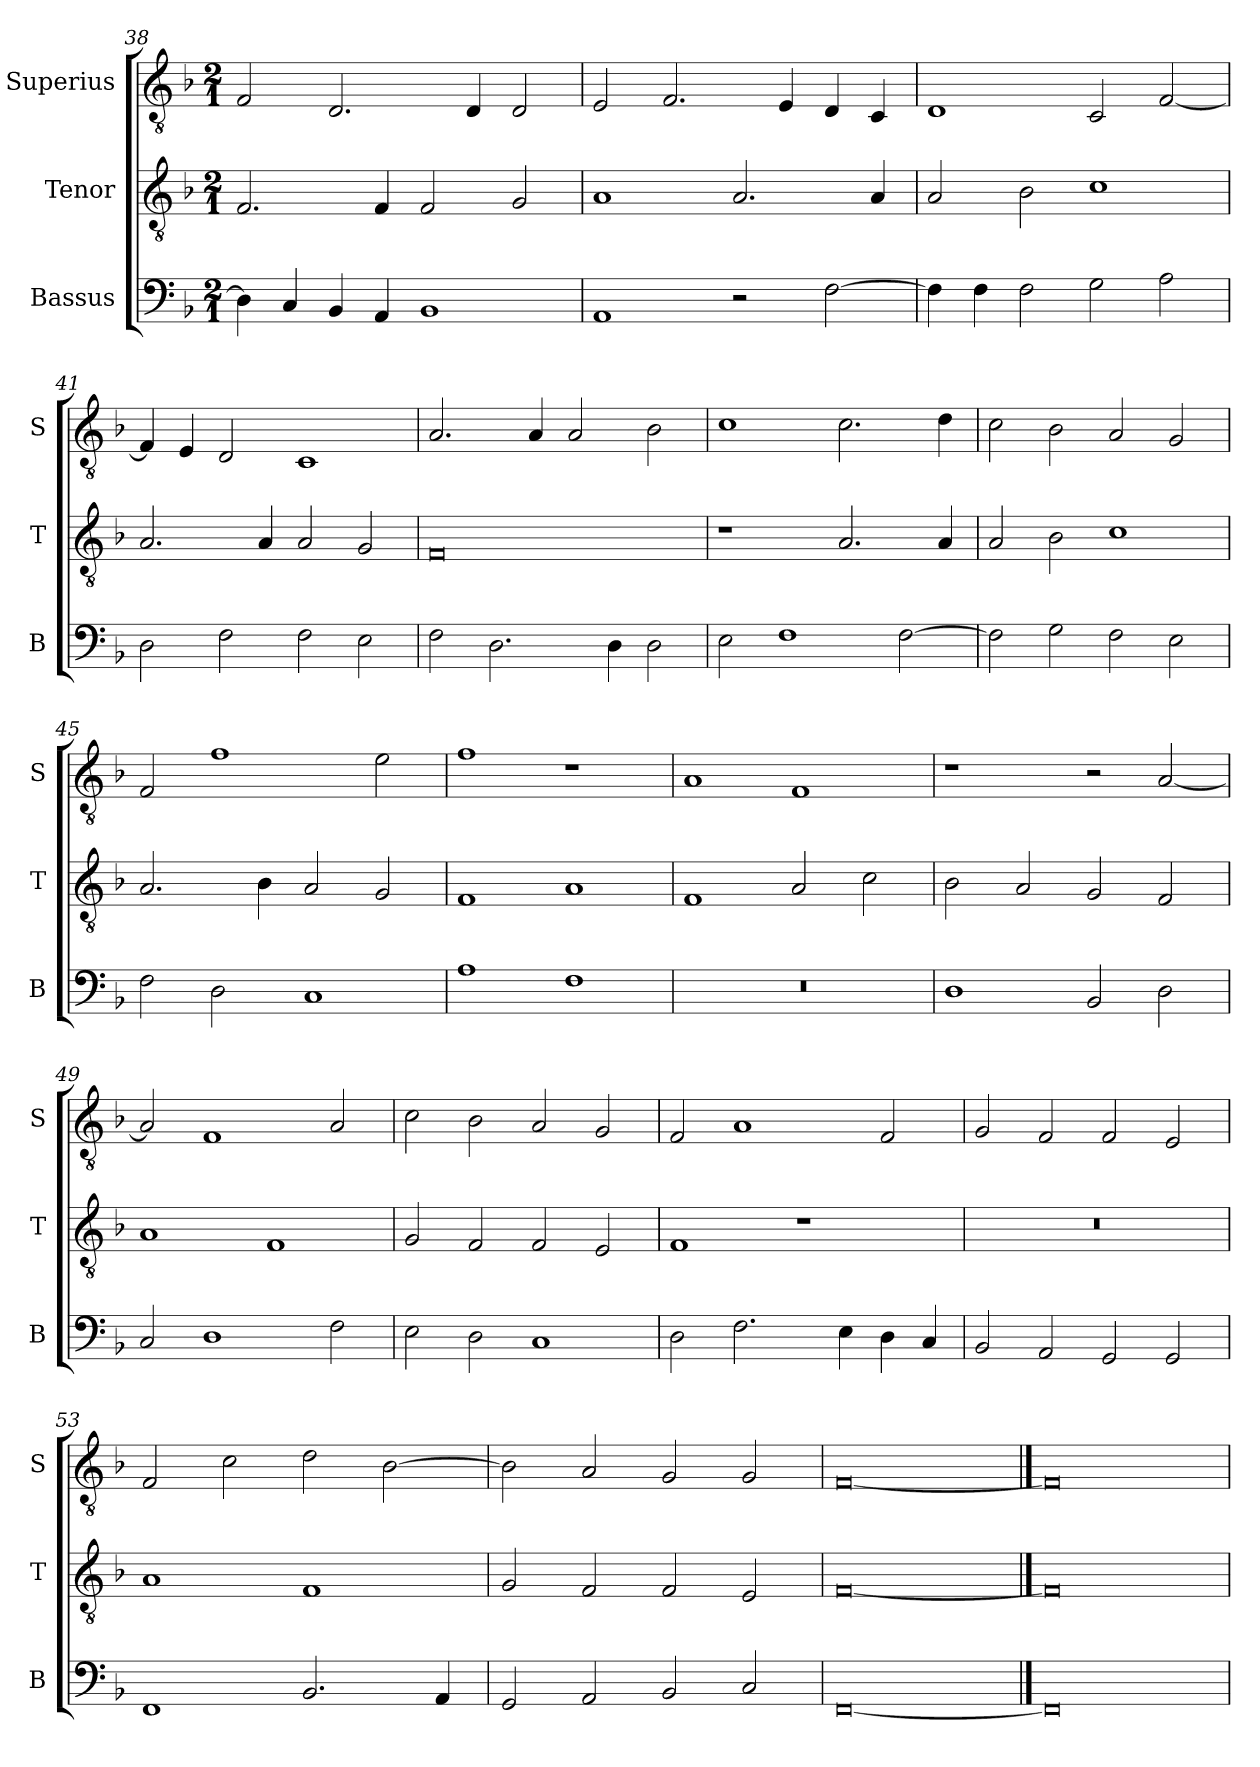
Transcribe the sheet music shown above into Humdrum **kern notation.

**kern	**kern	**kern
*part3	*part2	*part1
*staff3	*staff2	*staff1
*I"Bassus	*I"Tenor	*I"Superius
*I'B	*I'T	*I'S
*clefF4	*clefGv2	*clefGv2
*k[b-]	*k[b-]	*k[b-]
*F:	*F:	*F:
*M2/1	*M2/1	*M2/1
=38	=38	=38
4D]	2.F	2F
4C	.	.
4BB-	.	2.D
4AA	4F	.
1BB-	2F	.
.	.	4D
.	2G	2D
=39	=39	=39
1AA	1A	2E
.	.	2.F
2r	2.A	.
.	.	4E
[2F	.	4D
.	4A	4C
=40	=40	=40
4F]	2A	1D
4F	.	.
2F	2B-	.
2G	1c	2C
2A	.	[2F
=41	=41	=41
2D	2.A	4F]
.	.	4E
2F	.	2D
.	4A	.
2F	2A	1C
2E	2G	.
=42	=42	=42
2F	0F	2.A
2.D	.	.
.	.	4A
.	.	2A
4D	.	.
2D	.	2B-
=43	=43	=43
2E	1r	1c
1F	.	.
.	2.A	2.c
[2F	.	.
.	4A	4d
=44	=44	=44
2F]	2A	2c
2G	2B-	2B-
2F	1c	2A
2E	.	2G
=45	=45	=45
2F	2.A	2F
2D	.	1f
.	4B-	.
1C	2A	.
.	2G	2e
=46	=46	=46
1A	1F	1f
1F	1A	1r
=47	=47	=47
0r	1F	1A
.	2A	1F
.	2c	.
=48	=48	=48
1D	2B-	1r
.	2A	.
2BB-	2G	2r
2D	2F	[2A
=49	=49	=49
2C	1A	2A]
1D	.	1F
.	1F	.
2F	.	2A
=50	=50	=50
2E	2G	2c
2D	2F	2B-
1C	2F	2A
.	2E	2G
=51	=51	=51
2D	1F	2F
2.F	.	1A
.	1r	.
4E	.	.
4D	.	2F
4C	.	.
=52	=52	=52
2BB-	0r	2G
2AA	.	2F
2GG	.	2F
2GG	.	2E
=53	=53	=53
1FF	1A	2F
.	.	2c
2.BB-	1F	2d
.	.	[2B-
4AA	.	.
=54	=54	=54
2GG	2G	2B-]
2AA	2F	2A
2BB-	2F	2G
2C	2E	2G
=55	=55	=55
[0FF	[0F	[0F
==56	==56	==56
0FF]	0F]	0F]
=	=	=
*-	*-	*-
